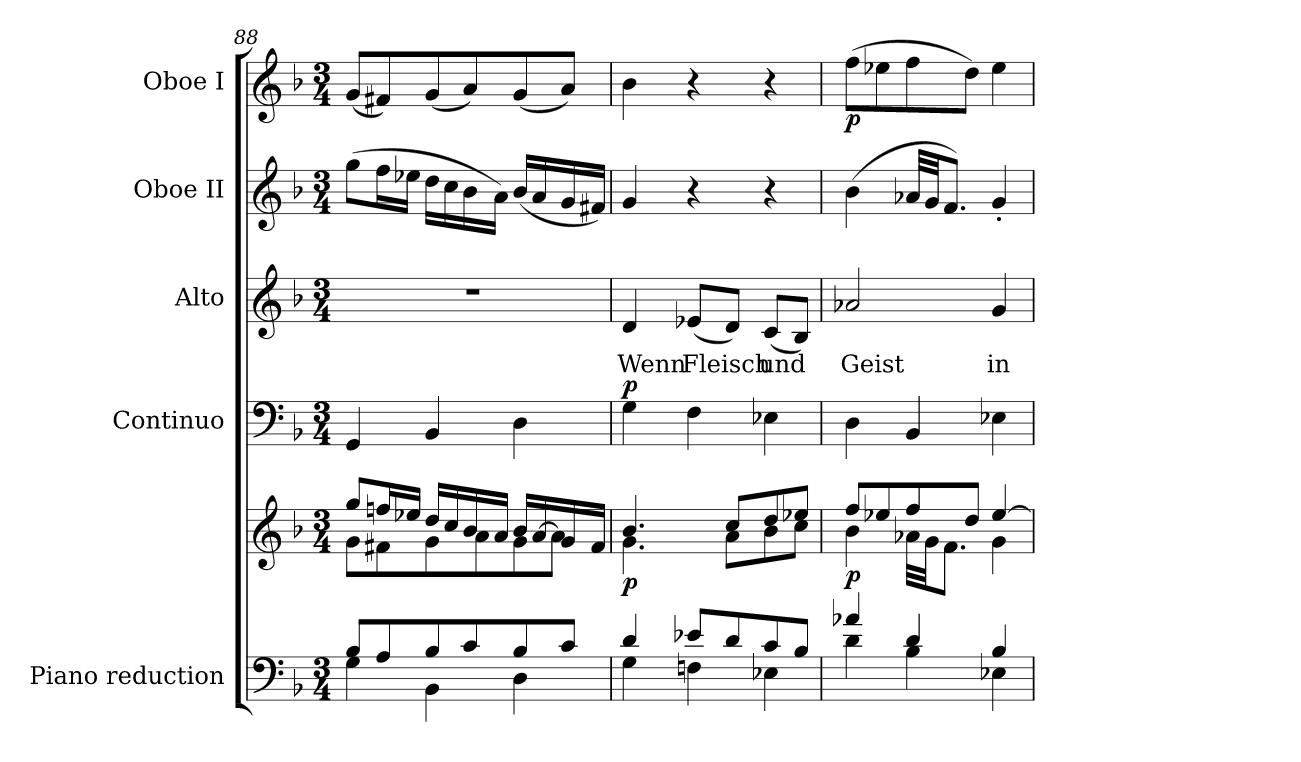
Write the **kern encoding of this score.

**kern	**kern	**dynam	**kern	**dynam	**kern	**text	**kern	**dynam	**kern	**dynam
*part5	*part5	*part5	*part4	*part4	*part3	*part3	*part2	*part2	*part1	*part1
*staff6	*staff5	*staff5/6	*staff4	*staff4	*staff3	*staff3	*staff2	*staff2	*staff1	*staff1
*I"Piano reduction	*	*	*I"Continuo	*	*I"Alto	*	*I"Oboe II	*	*I"Oboe I	*
*I'Pno	*	*	*	*	*	*	*I'Ob	*	*I'Ob	*
*clefF4	*clefG2	*	*clefF4	*	*clefG2	*	*clefG2	*	*clefG2	*
*k[b-]	*k[b-]	*	*k[b-]	*	*k[b-]	*	*k[b-]	*	*k[b-]	*
*M3/4	*M3/4	*	*M3/4	*	*M3/4	*	*M3/4	*	*M3/4	*
=88	=88	=88	=88	=88	=88	=88	=88	=88	=88	=88
*^	*^	*	*	*	*	*	*	*	*	*
8B-/L	4G\	8gg/L	8g\L	.	4GG/	.	2.r	.	(8gg\L	.	(8g/L	.
8A/	.	16ffn/L	8f#X\	.	.	.	.	.	16ff\L	.	8f#X/)	.
.	.	16ee-X/JJ	.	.	.	.	.	.	16ee-X\JJ	.	.	.
8B-/	4BB-\	16dd/LL	8g\	.	4BB-/	.	.	.	16dd\LL	.	(8g/	.
.	.	16cc/	.	.	.	.	.	.	16cc\	.	.	.
8c/	.	16b-/	8a\	.	.	.	.	.	16b-\	.	8a/)	.
.	.	16a/JJ	.	.	.	.	.	.	16a\JJ)	.	.	.
8B-/	4D\	16b-/LL	8g\	.	4D\	.	.	.	(16b-/LL	.	(8g/	.
.	.	[<16a/	.	.	.	.	.	.	16a/	.	.	.
8c/J	.	16g/	8a\J]	.	.	.	.	.	16g/	.	8a/J)	.
.	.	16f#/JJ	.	.	.	.	.	.	16f#X/JJ)	.	.	.
=89	=89	=89	=89	=89	=89	=89	=89	=89	=89	=89	=89	=89
!	!	!	!	!LO:DY:b	!	!LO:DY:a	!	!LO:LY:b	!	!	!	!
4d/	4G\	4.b-/	4.g\	p	4G\	p	4d/	Wenn	4g/	.	4b-\	.
!	!	!	!	!	!	!	!	!LO:LY:b	!	!	!	!
8e-X/L	4Fn\	.	.	.	4F\	.	(8e-X/L	Fleisch	4r	.	4r	.
8d/	.	8cc/L	8a\L	.	.	.	8d/J)	.	.	.	.	.
!	!	!	!	!	!	!	!	!LO:LY:b	!	!	!	!
8c/	4E-X\	8dd/	8b-\	.	4E-X\	.	(8c/L	und	4r	.	4r	.
8B-/J	.	8ee-X/J	8cc\J	.	.	.	8B-/J)	.	.	.	.	.
!!LO:LB:g=z
=90	=90	=90	=90	=90	=90	=90	=90	=90	=90	=90	=90	=90
!	!	!	!	!LO:DY:b	!	!	!	!LO:LY:b	!	!LO:DY:b	!	!
!	!	!	!	!	!	!	!	!	!	!LO:DY:n=1:b	!	!
!	!	!	!	!	!	!	!	!	!	!LO:DY:n=2:b	!	!LO:DY:b
4a-X/	4d\	8ff/L	4b-\	p	4D\	.	2a-X/	Geist	(4b-\	other-dynamics p other-dynamics	(8ff\L	p
.	.	8ee-X/	.	.	.	.	.	.	.	.	8ee-X\	.
4d/	4B-\	8ff/	32a-X\LLL	.	4BB-/	.	.	.	32a-X/LLL	.	8ff\	.
.	.	.	32g\JJ	.	.	.	.	.	32g/JJ	.	.	.
.	.	.	8.f\J	.	.	.	.	.	8.f/J)	.	.	.
.	.	8dd/J	.	.	.	.	.	.	.	.	8dd\J)	.
!	!	!	!	!	!	!	!	!LO:LY:b	!	!	!	!
4B-/	4E-X\	[4ee-/	4g\	.	4E-X\	.	4g/	in	4g'/	.	4ee-\	.
*v	*v	*	*	*	*	*	*	*	*	*	*	*
*	*v	*v	*	*	*	*	*	*	*	*	*
=	=	=	=	=	=	=	=	=	=	=
*-	*-	*-	*-	*-	*-	*-	*-	*-	*-	*-
